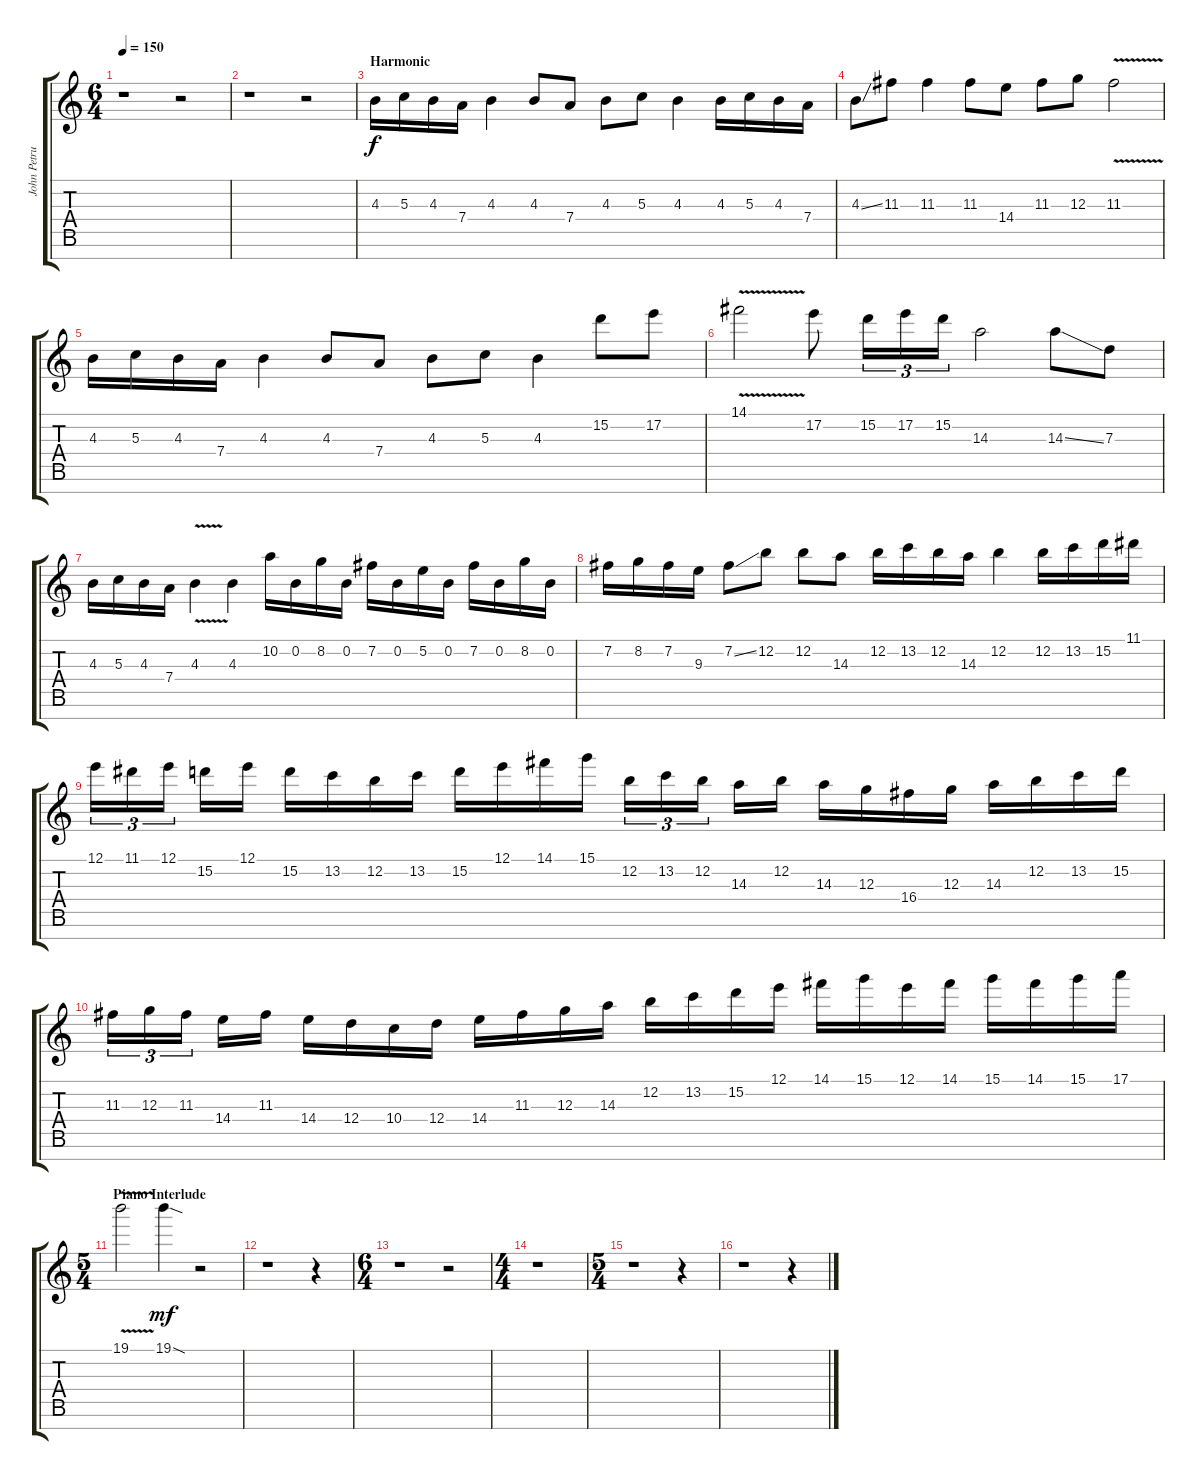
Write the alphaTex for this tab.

\track ("John Petrucci" "John Petru") {instrument distortionguitar}
\staff {score tabs}
\tuning (E4 B3 G3 D3 A2 E2 B1) {hide}
\ts (6 4)
\tempo 150
\clef g2
\ks c
r.1{dy f} r.2 |
r.1 r.2 |
\section ("" "Harmonic")
4.3.16{volume 14} 5.3.16 4.3.16 7.4.16 4.3.4 4.3.8 7.4.8 4.3.8 5.3.8 4.3.4 4.3.16 5.3.16 4.3.16 7.4.16 |
4.3{ss}.8 11.3.8 11.3.4 11.3.8 14.4.8 11.3.8 12.3.8 11.3{v}.2 |
4.3.16 5.3.16 4.3.16 7.4.16 4.3.4 4.3.8 7.4.8 4.3.8 5.3.8 4.3.4 15.2.8 17.2.8 |
14.1{v}.2 17.2.8 15.2.16{tu (3 2)} 17.2.16{tu (3 2)} 15.2.16{tu (3 2)} 14.3.2 14.3{ss}.8 7.3.8 |
4.3.16 5.3.16 4.3.16 7.4.16 4.3{v}.4 4.3.4 10.2.16 0.2.16 8.2.16 0.2.16 7.2.16 0.2.16 5.2.16 0.2.16 7.2.16 0.2.16 8.2.16 0.2.16 |
7.2.16 8.2.16 7.2.16 9.3.16 7.2{ss}.8 12.2.8 12.2.8 14.3.8 12.2.16 13.2.16 12.2.16 14.3.16 12.2.4 12.2.16 13.2.16 15.2.16 11.1.16 |
12.1.16{tu (3 2)} 11.1.16{tu (3 2)} 12.1.16{tu (3 2)} 15.2.16 12.1.16 15.2.16 13.2.16 12.2.16 13.2.16 15.2.16 12.1.16 14.1.16 15.1.16 12.2.16{tu (3 2)} 13.2.16{tu (3 2)} 12.2.16{tu (3 2)} 14.3.16 12.2.16 14.3.16 12.3.16 16.4.16 12.3.16 14.3.16 12.2.16 13.2.16 15.2.16 |
11.3.16{tu (3 2)} 12.3.16{tu (3 2)} 11.3.16{tu (3 2)} 14.4.16 11.3.16 14.4.16 12.4.16 10.4.16 12.4.16 14.4.16 11.3.16 12.3.16 14.3.16 12.2.16 13.2.16 15.2.16 12.1.16 14.1.16 15.1.16 12.1.16 14.1.16 15.1.16 14.1.16 15.1.16 17.1.16 |
\ts (5 4)
\section ("" "Piano Interlude")
19.1{v}.2 19.1{sod}.4{dy mf} r.2 |
r.1 r.4 |
\ts (6 4)
r.1 r.2 |
\ts (4 4)
r.1 |
\ts (5 4)
r.1 r.4 |
r.1 r.4
